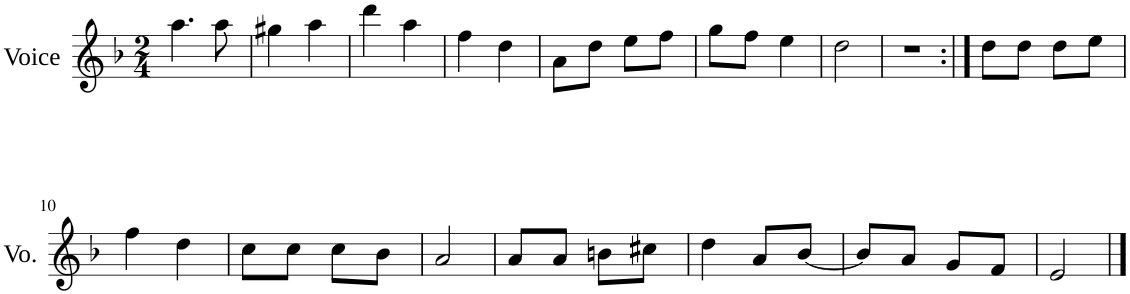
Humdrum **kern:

**kern
*part1
*staff1
*I"Voice
*I'Vo.
*clefG2
*k[b-]
*M2/4
=1
4.aa\
8aa\
=2
4gg#X\
4aa\
=3
4ddd\
4aa\
=4
4ff\
4dd\
=5
8a\L
8dd\J
8ee\L
8ff\J
=6
8gg\L
8ff\J
4ee\
=7
2dd\
=8
2r
=9:|!
8dd\L
8dd\J
8dd\L
8ee\J
!!LO:LB:g=z
=10
4ff\
4dd\
=11
8cc\L
8cc\J
8cc\L
8b-\J
=12
2a/
=13
8a/L
8a/J
8bn\L
8cc#X\J
=14
4dd\
8a/L
[8b-/J
=15
8b-/L]
8a/J
8g/L
8f/J
=16
2e/
==
*-
